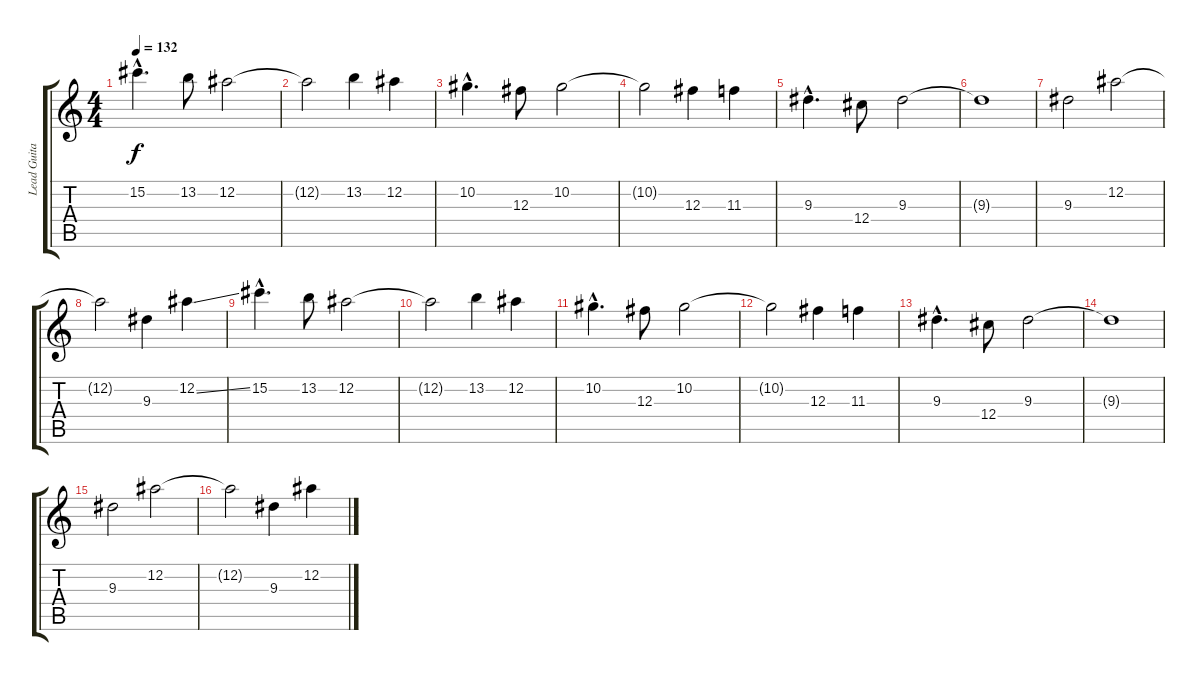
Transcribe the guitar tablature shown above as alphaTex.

\track ("Lead Guitar" "Lead Guita") {instrument distortionguitar}
\staff {score tabs}
\tuning (Eb4 Bb3 Gb3 Db3 Ab2 Eb2) {hide}
\ts (4 4)
\tempo 132
\clef g2
\ks c
15.2{hac}.4{d dy f} 13.2.8 12.2.2 |
12.2{t}.2 13.2.4 12.2.4 |
10.2{hac}.4{d} 12.3.8 10.2.2 |
10.2{t}.2 12.3.4 11.3.4 |
9.3{hac}.4{d} 12.4.8 9.3.2 |
9.3{t}.1 |
9.3.2 12.2.2 |
12.2{t}.2 9.3.4 12.2{ss}.4 |
15.2{hac}.4{d} 13.2.8 12.2.2 |
12.2{t}.2 13.2.4 12.2.4 |
10.2{hac}.4{d} 12.3.8 10.2.2 |
10.2{t}.2 12.3.4 11.3.4 |
9.3{hac}.4{d volume 12} 12.4.8 9.3.2 |
9.3{t}.1 |
9.3.2{volume 10} 12.2.2 |
12.2{t}.2 9.3.4 12.2{ss}.4
